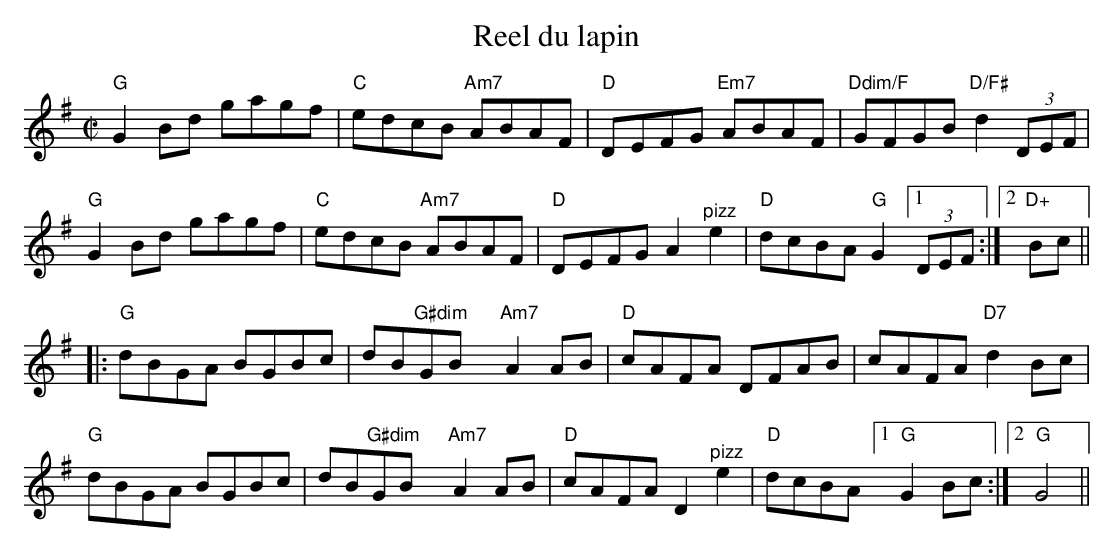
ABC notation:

X:1
T: Reel du lapin
M: C|
L: 1/8
K:G
"G"G2Bd gagf|"C"edcB "Am7"ABAF|"D"DEFG "Em7"ABAF|"Ddim/F"GFGB "D/F#"d2(3DEF|
"G"G2Bd gagf|"C"edcB "Am7"ABAF|"D"DEFG A2 "^pizz"e2|"D"dcBA "G"G2 [1(3DEF:|[2 "D+"Bc||
[|:"G"dBGA BGBc |dB"G#dim"GBx "Am7"A2 AB| "D"cAFA DFAB|cAFA "D7"d2Bc|
"G"dBGA BGBc |dB"G#dim"GBx "Am7"A2 AB| "D"cAFA D2 "^pizz"e2|"D"dcBA [1"G"G2 Bc:|[2"G"G4 ||

$SmallLMargin
$SmallRMargin
